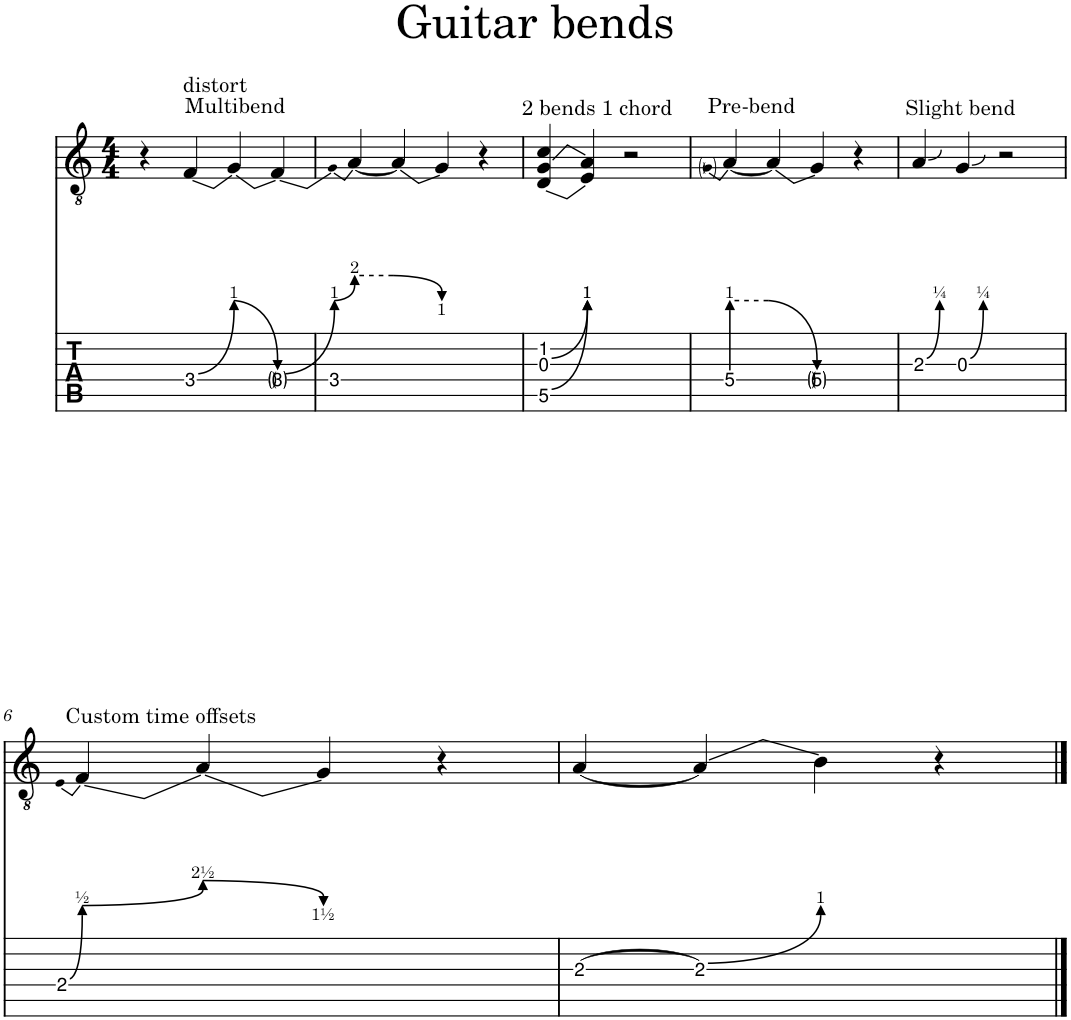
**kern	**kern
*part1	*part1
*staff2	*staff1
*I"Guitar	*
*I'Guit.	*
*stria6	*
*	*clefGv2
*k[]	*k[]
*M4/4	*M4/4
=1	=1
4r	4r
!	!LO:TX:a:t=Multibend
!	!LO:TX:a:t=distort
4F	4F/
4G	4G/
4F	4F/
=2	=2
qG	qG
[4A	[4A/
4A]	4A/]
4G	4G/
4r	4r
=3	=3
!	!LO:TX:a:t=2 bends 1 chord
4D 4G 4c	4D/ 4G/ 4c/
4E 4A	4E/ 4A/
2r	2r
=4	=4
qG	qG
!	!LO:TX:a:t=Pre-bend
[4A	[4A/
4A]	4A/]
4G	4G/
4r	4r
=5	=5
!	!LO:TX:a:t=Slight bend
4A	4A/
4G	4G/
2r	2r
!!LO:LB:g=z
=6	=6
qE	qE
!	!LO:TX:a:t=Custom time offsets
4F	4F/
4A	4A/
4G	4G/
4r	4r
=7	=7
[4A	[4A/
4A]	4A/]
4B	4B\
4r	4r
==	==
*-	*-
